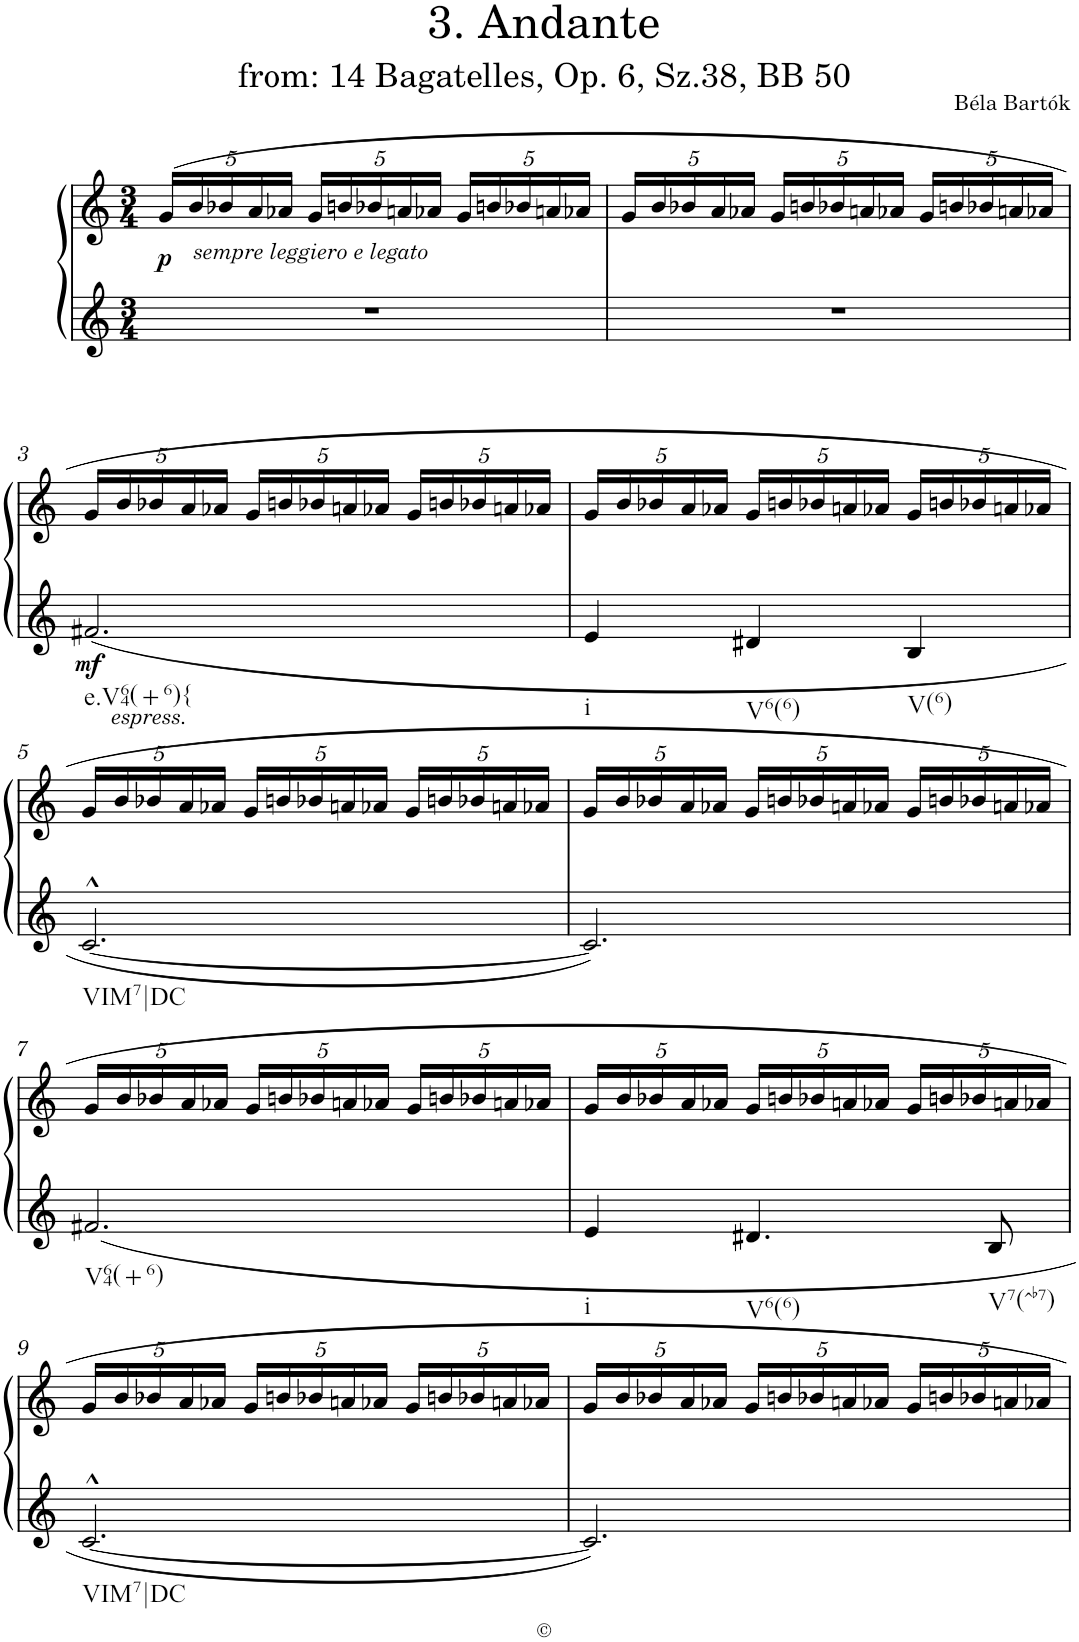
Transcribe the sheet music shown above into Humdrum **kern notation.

**kern	**kern	**dynam
*part1	*part1	*part1
*staff2	*staff1	*staff1/2
*I"Piano	*	*
*I'Pno.	*	*
*clefG2	*clefG2	*
*k[]	*k[]	*
*M3/4	*M3/4	*
*	*Xbrackettup	*
=1	=1	=1
!	!	!LO:DY:b
2.r	20g/LL	p
!	!LO:TX:b:i:t=sempre leggiero e legato	!
.	20b/	.
.	20b-X/	.
.	20a/	.
.	20a-X/JJ	.
.	20g/LL	.
.	20bn/	.
.	20b-X/	.
.	20an/	.
.	20a-X/JJ	.
.	20g/LL	.
.	20bn/	.
.	20b-X/	.
.	20an/	.
.	20a-X/JJ	.
=2	=2	=2
2.r	20g/LL	.
.	20b/	.
.	20b-X/	.
.	20a/	.
.	20a-X/JJ	.
.	20g/LL	.
.	20bn/	.
.	20b-X/	.
.	20an/	.
.	20a-X/JJ	.
.	20g/LL	.
.	20bn/	.
.	20b-X/	.
.	20an/	.
.	20a-X/JJ	.
!!LO:LB:g=z
=3	=3	=3
!LO:TX:b:i:t=espress.	!	!
!LO:TX:b:t=e.V64(+6){	!	!
!	!	!LO:DY:b=2
2.f#X/	20g/LL	mf
.	20b/	.
.	20b-X/	.
.	20a/	.
.	20a-X/JJ	.
.	20g/LL	.
.	20bn/	.
.	20b-X/	.
.	20an/	.
.	20a-X/JJ	.
.	20g/LL	.
.	20bn/	.
.	20b-X/	.
.	20an/	.
.	20a-X/JJ	.
=4	=4	=4
!LO:TX:b:t=i	!	!
4e/	20g/LL	.
.	20b/	.
.	20b-X/	.
.	20a/	.
.	20a-X/JJ	.
!LO:TX:b:t=V6(6)	!	!
4d#X/	20g/LL	.
.	20bn/	.
.	20b-X/	.
.	20an/	.
.	20a-X/JJ	.
!LO:TX:b:t=V(6)	!	!
4B/	20g/LL	.
.	20bn/	.
.	20b-X/	.
.	20an/	.
.	20a-X/JJ	.
!!LO:LB:g=z
=5	=5	=5
!LO:TX:b:t=VIM7|DC	!	!
[2.c^^/	20g/LL	.
.	20b/	.
.	20b-X/	.
.	20a/	.
.	20a-X/JJ	.
.	20g/LL	.
.	20bn/	.
.	20b-X/	.
.	20an/	.
.	20a-X/JJ	.
.	20g/LL	.
.	20bn/	.
.	20b-X/	.
.	20an/	.
.	20a-X/JJ	.
=6	=6	=6
2.c/]	20g/LL	.
.	20b/	.
.	20b-X/	.
.	20a/	.
.	20a-X/JJ	.
.	20g/LL	.
.	20bn/	.
.	20b-X/	.
.	20an/	.
.	20a-X/JJ	.
.	20g/LL	.
.	20bn/	.
.	20b-X/	.
.	20an/	.
.	20a-X/JJ	.
!!LO:LB:g=z
=7	=7	=7
!LO:TX:b:t=V64(+6)	!	!
2.f#X/	20g/LL	.
.	20b/	.
.	20b-X/	.
.	20a/	.
.	20a-X/JJ	.
.	20g/LL	.
.	20bn/	.
.	20b-X/	.
.	20an/	.
.	20a-X/JJ	.
.	20g/LL	.
.	20bn/	.
.	20b-X/	.
.	20an/	.
.	20a-X/JJ	.
=8	=8	=8
!LO:TX:b:t=i	!	!
4e/	20g/LL	.
.	20b/	.
.	20b-X/	.
.	20a/	.
.	20a-X/JJ	.
!LO:TX:b:t=V6(6)	!	!
4.d#X/	20g/LL	.
.	20bn/	.
.	20b-X/	.
.	20an/	.
.	20a-X/JJ	.
.	20g/LL	.
.	20bn/	.
.	20b-X/	.
!LO:TX:b:t=V7(^b7)	!	!
8B/	.	.
.	20an/	.
.	20a-X/JJ	.
!!LO:LB:g=z
=9	=9	=9
!LO:TX:b:t=VIM7|DC	!	!
[2.c^^/	20g/LL	.
.	20b/	.
.	20b-X/	.
.	20a/	.
.	20a-X/JJ	.
.	20g/LL	.
.	20bn/	.
.	20b-X/	.
.	20an/	.
.	20a-X/JJ	.
.	20g/LL	.
.	20bn/	.
.	20b-X/	.
.	20an/	.
.	20a-X/JJ	.
=10	=10	=10
2.c/]	20g/LL	.
.	20b/	.
.	20b-X/	.
.	20a/	.
.	20a-X/JJ	.
.	20g/LL	.
.	20bn/	.
.	20b-X/	.
.	20an/	.
.	20a-X/JJ	.
.	20g/LL	.
.	20bn/	.
.	20b-X/	.
.	20an/	.
.	20a-X/JJ	.
=	=	=
*-	*-	*-
